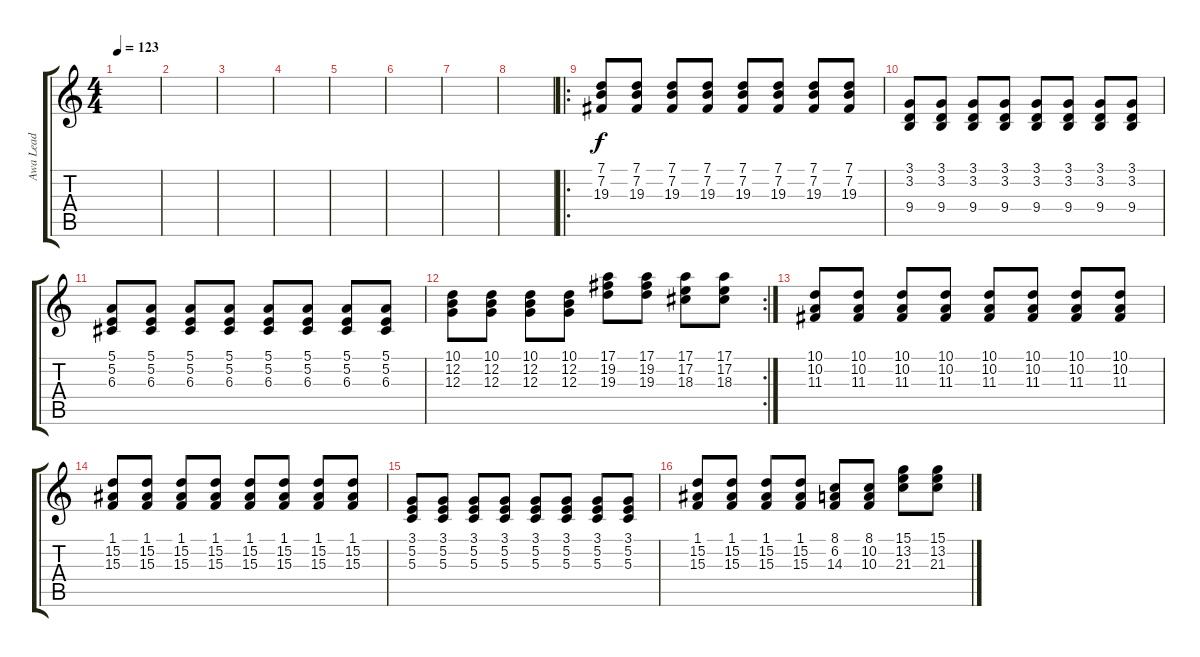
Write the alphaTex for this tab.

\track ("Awa Lead" "Awa Lead") {instrument musicbox}
\staff {score tabs}
\tuning (E4 B3 G3 D3 A2 E2) {hide}
\ts (4 4)
\tempo 123
\clef g2
\ks c
|
|
|
|
|
|
|
|
\ro
(7.1 7.2 19.3).8{volume 16 instrument brightacousticpiano} (7.1 7.2 19.3).8 (7.1 7.2 19.3).8 (7.1 7.2 19.3).8 (7.1 7.2 19.3).8 (7.1 7.2 19.3).8 (7.1 7.2 19.3).8 (7.1 7.2 19.3).8 |
(3.1 3.2 9.4).8 (3.1 3.2 9.4).8 (3.1 3.2 9.4).8 (3.1 3.2 9.4).8 (3.1 3.2 9.4).8 (3.1 3.2 9.4).8 (3.1 3.2 9.4).8 (3.1 3.2 9.4).8 |
(5.1 5.2 6.3).8 (5.1 5.2 6.3).8 (5.1 5.2 6.3).8 (5.1 5.2 6.3).8 (5.1 5.2 6.3).8 (5.1 5.2 6.3).8 (5.1 5.2 6.3).8 (5.1 5.2 6.3).8 |
\rc 2
(10.1 12.2 12.3).8 (10.1 12.2 12.3).8 (10.1 12.2 12.3).8 (10.1 12.2 12.3).8 (17.1 19.2 19.3).8 (17.1 19.2 19.3).8 (17.1 17.2 18.3).8 (17.1 17.2 18.3).8 |
(10.1 10.2 11.3).8 (10.1 10.2 11.3).8 (10.1 10.2 11.3).8 (10.1 10.2 11.3).8 (10.1 10.2 11.3).8 (10.1 10.2 11.3).8 (10.1 10.2 11.3).8 (10.1 10.2 11.3).8 |
(1.1 15.2 15.3).8 (1.1 15.2 15.3).8 (1.1 15.2 15.3).8 (1.1 15.2 15.3).8 (1.1 15.2 15.3).8 (1.1 15.2 15.3).8 (1.1 15.2 15.3).8 (1.1 15.2 15.3).8 |
(3.1 5.2 5.3).8 (3.1 5.2 5.3).8 (3.1 5.2 5.3).8 (3.1 5.2 5.3).8 (3.1 5.2 5.3).8 (3.1 5.2 5.3).8 (3.1 5.2 5.3).8 (3.1 5.2 5.3).8 |
(1.1 15.2 15.3).8 (1.1 15.2 15.3).8 (1.1 15.2 15.3).8 (1.1 15.2 15.3).8 (8.1 6.2 14.3).8 (8.1 10.2 10.3).8 (15.1 13.2 21.3).8 (15.1 13.2 21.3).8
